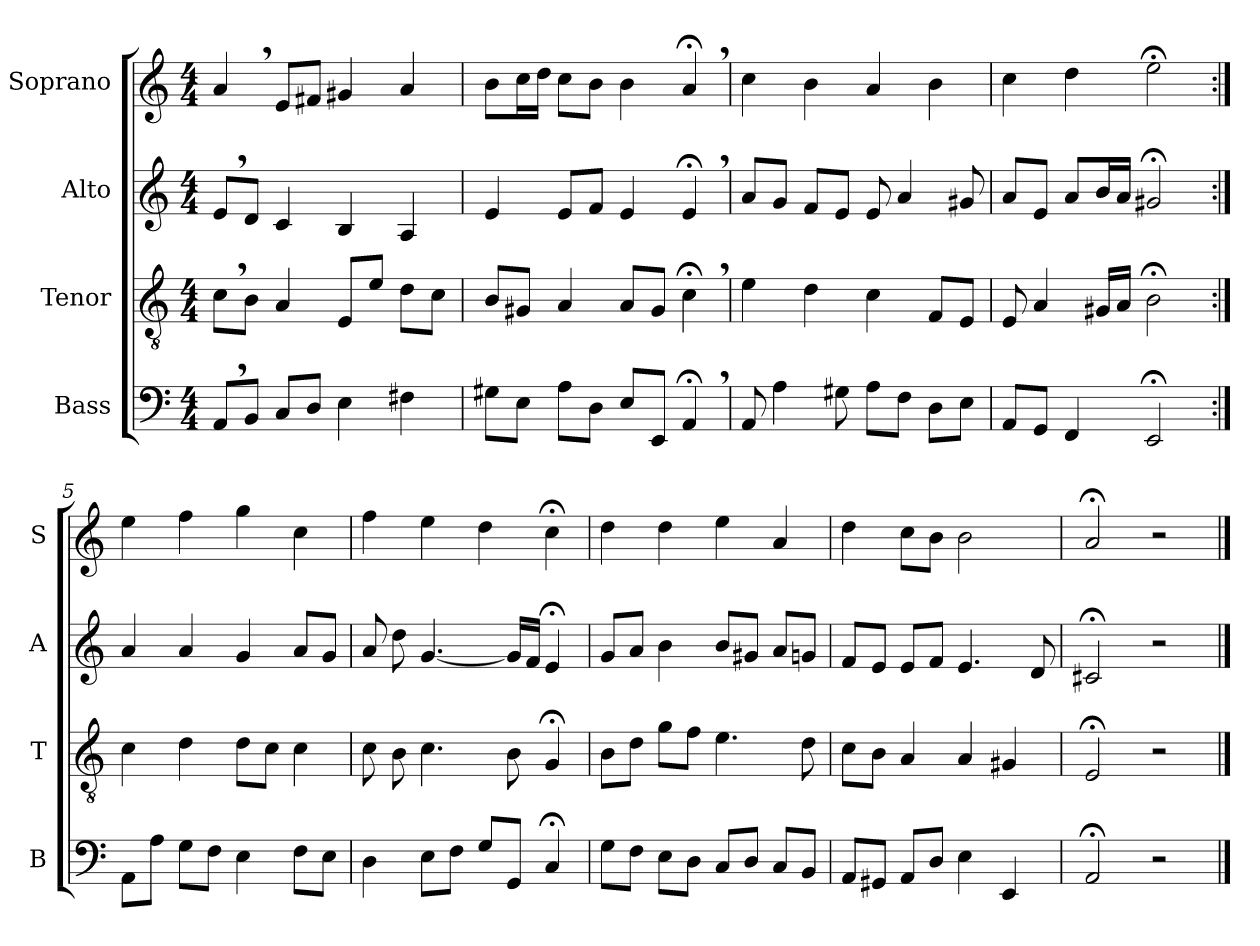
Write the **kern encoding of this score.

**kern	**kern	**kern	**kern
*part4	*part3	*part2	*part1
*staff4	*staff3	*staff2	*staff1
*I"Bass	*I"Tenor	*I"Alto	*I"Soprano
*I'B	*I'T	*I'A	*I'S
*clefF4	*clefGv2	*clefG2	*clefG2
*k[]	*k[]	*k[]	*k[]
*M4/4	*M4/4	*M4/4	*M4/4
=1	=1	=1	=1
8AA,/L	8c,\L	8e,/L	4a,/
8BB/J	8B\J	8d/J	.
8C/L	4A/	4c/	8e/L
8D/J	.	.	8f#X/J
4E\	8E/L	4B/	4g#X/
.	8e/J	.	.
4F#X\	8d\L	4A/	4a/
.	8c\J	.	.
=2	=2	=2	=2
8G#X\L	8B/L	4e/	8b\L
8E\J	8G#X/J	.	16cc\L
.	.	.	16dd\JJ
8A\L	4A/	8e/L	8cc\L
8D\J	.	8f/J	8b\J
8E/L	8A/L	4e/	4b\
8EE/J	8G#/J	.	.
4AA;<,/	4c;<,\	4e;<,/	4a;<,/
=3	=3	=3	=3
8AA/	4e\	8a/L	4cc\
4A\	.	8g/J	.
.	4d\	8f/L	4b\
8G#X\	.	8e/J	.
8A\L	4c\	8e/	4a/
8F\J	.	4a/	.
8D\L	8F/L	.	4b\
8E\J	8E/J	8g#X/	.
=4	=4	=4	=4
8AA/L	8E/	8a/L	4cc:\
8GG/J	4A/	8e/J	.
4FF/	.	8a/L	4dd\
.	16G#X/LL	16b/L	.
.	16A/JJ	16a/JJ	.
2EE;</	2B;<\	2g#X;</	2ee;<\
=5:|!	=5:|!	=5:|!	=5:|!
8AA\L	4c\	4a/	4ee\
8A\J	.	.	.
8G\L	4d\	4a/	4ff\
8F\J	.	.	.
4E\	8d\L	4g/	4gg\
.	8c\J	.	.
8F\L	4c\	8a/L	4cc\
8E\J	.	8g/J	.
=6	=6	=6	=6
4D\	8c\	8a/	4ff\
.	8B\	8dd\	.
8E\L	4.c\	[4.g:/	4ee\
8F\J	.	.	.
8G:/L	.	.	4dd:\
8GG/J	8B\	16g/LL]	.
.	.	16f/JJ	.
4C;</	4G;</	4e;</	4cc;<\
=7	=7	=7	=7
8G\L	8B\L	8g/L	4dd\
8F\J	8d\J	8a/J	.
8E\L	8g\L	4b\	4dd\
8D\J	8f\J	.	.
8C/L	4.e\	8b/L	4ee\
8D/J	.	8g#X/J	.
8C/L	.	8a/L	4a/
8BB/J	8d\	8gn/J	.
=8	=8	=8	=8
8AA/L	8c\L	8f/L	4dd\
8GG#X/J	8B\J	8e/J	.
8AA/L	4A/	8e/L	8cc\L
8D/J	.	8f/J	8b\J
4E\	4A/	4.e/	2b\
4EE/	4G#X/	.	.
.	.	8d/	.
=9	=9	=9	=9
2AA;</	2E;</	2c#X;</	2a;</
2r	2r	2r	2r
==	==	==	==
*-	*-	*-	*-
